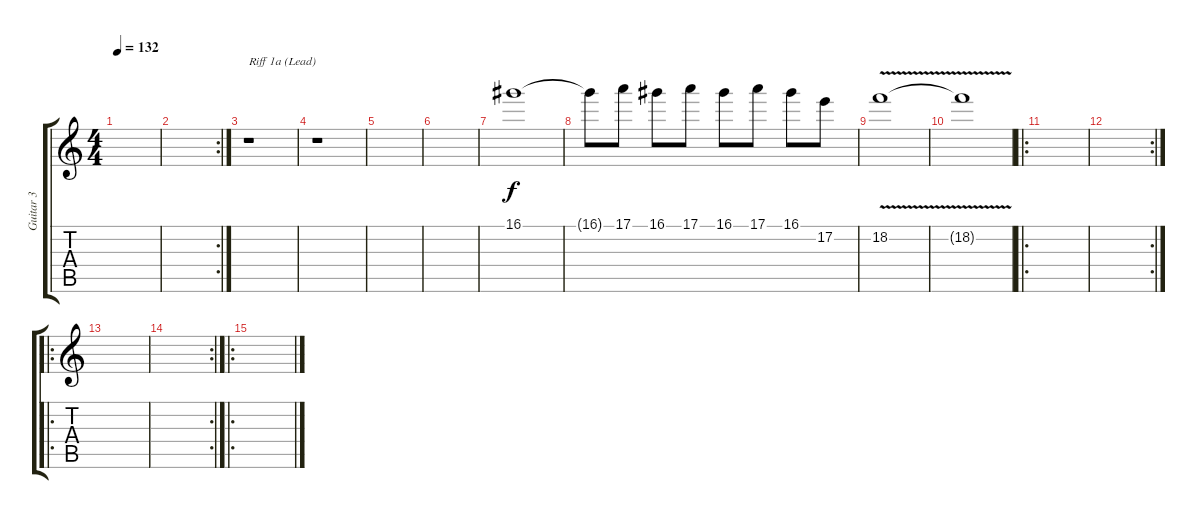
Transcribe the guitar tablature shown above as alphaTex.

\track ("Guitar 3" "Guitar 3") {instrument overdrivenguitar}
\staff {score tabs}
\tuning (E4 B3 G3 D3 A2 E2) {hide}
\ts (4 4)
\tempo 132
\clef g2
\ks c
|
\rc 2
|
r.1{txt "Riff 1a (Lead)"} |
r.1 |
|
|
16.1.1 |
16.1{t}.8 17.1.8 16.1.8 17.1.8 16.1.8 17.1.8 16.1.8 17.2.8 |
18.2{v}.1 |
18.2{t}.1 |
\ro
|
\rc 2
|
\ro
|
\rc 2
|
\ro
